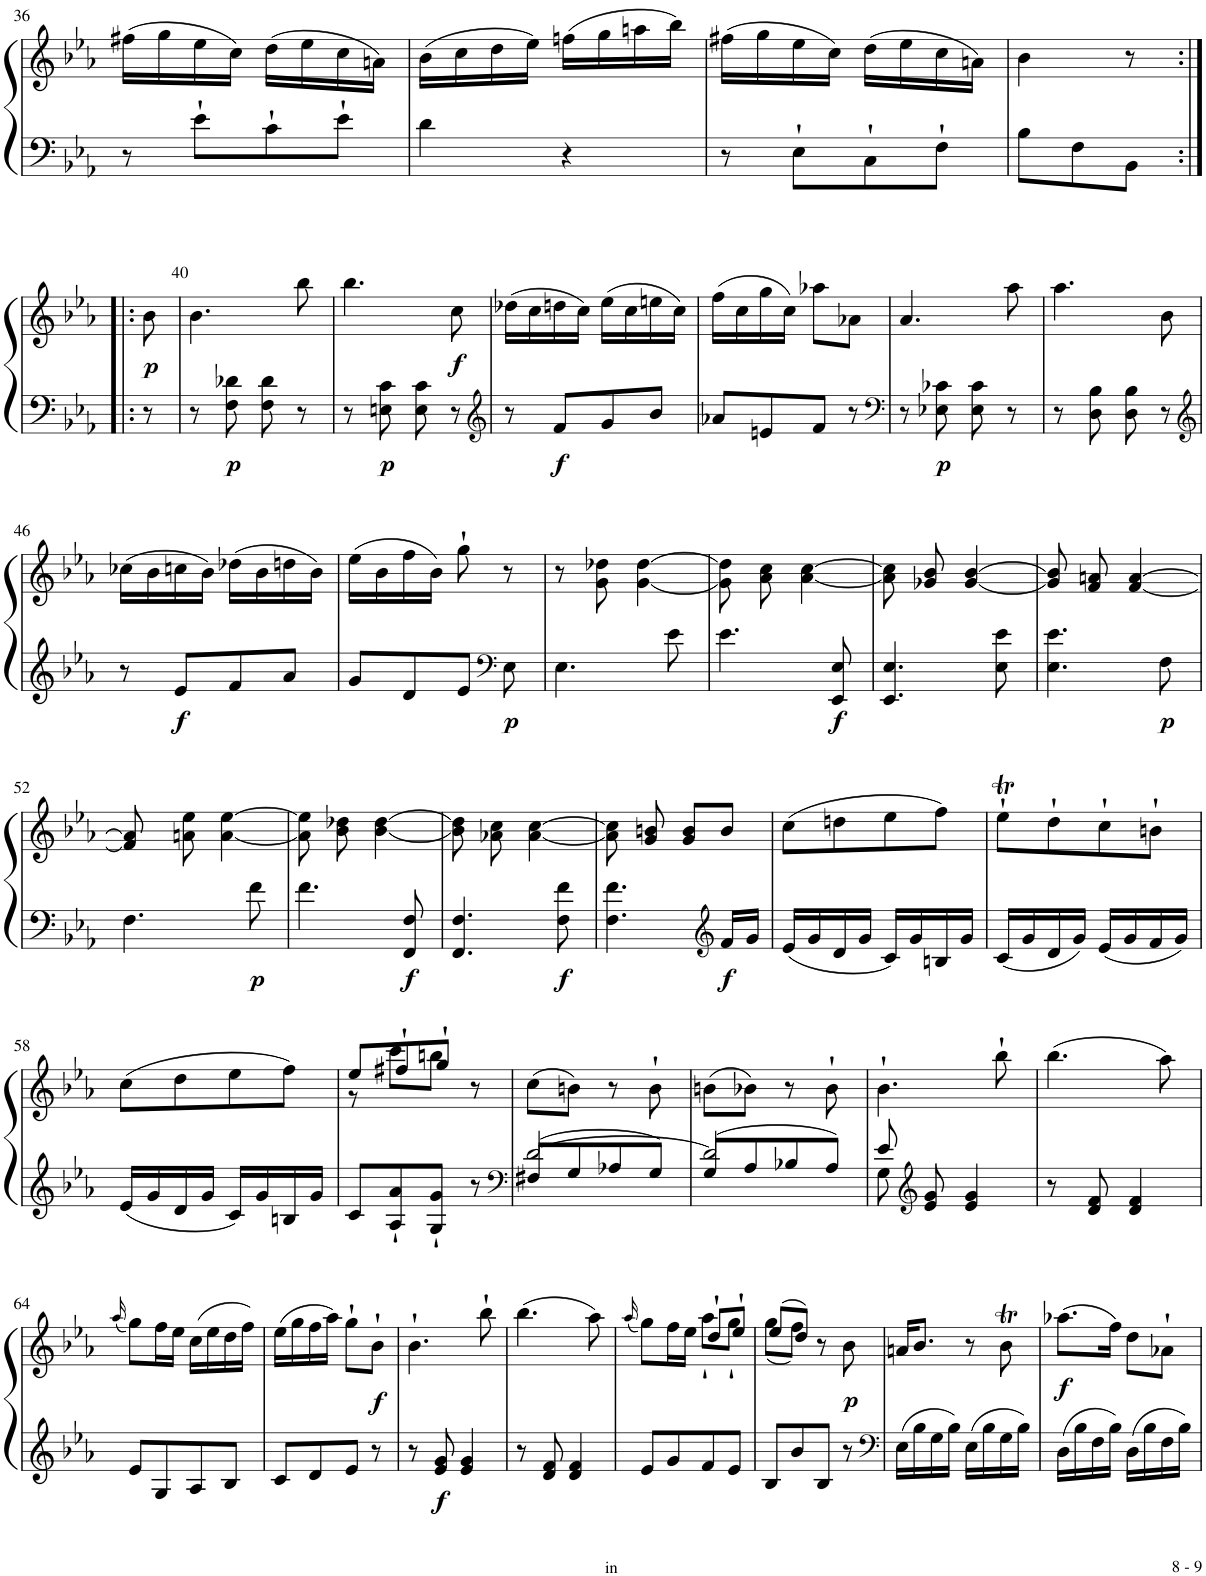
**kern	**kern	**dynam
*part1	*part1	*part1
*staff2	*staff1	*staff1/2
*I"Piano	*	*
*I'Pno.	*	*
!!LO:PB:g=z
*clefF4	*clefG2	*
*k[b-e-a-]	*k[b-e-a-]	*
*M2/4	*M2/4	*
=36	=36	=36
8r	(16ff#X\LL	.
.	16gg\	.
8e-`\L	16ee-\	.
.	16cc\JJ)	.
8c`\	(16dd\LL	.
.	16ee-\	.
8e-`\J	16cc\	.
.	16an\JJ)	.
=37	=37	=37
4d\	(16b-\LL	.
.	16cc\	.
.	16dd\	.
.	16ee-\JJ)	.
4r	(16ffn\LL	.
.	16gg\	.
.	16aan\	.
.	16bb-\JJ)	.
=38	=38	=38
8r	(16ff#X\LL	.
.	16gg\	.
8E-`\L	16ee-\	.
.	16cc\JJ)	.
8C`\	(16dd\LL	.
.	16ee-\	.
8F`\J	16cc\	.
.	16an\JJ)	.
=39	=39	=39
8B-\L	4b-\	.
8F\	.	.
8BB-\J	8r	.
!!LO:LB:g=z
=39X1:|!|:	=39X1:|!|:	=39X1:|!|:
!	!	!LO:DY:b
8r	8b-\	p
=40	=40	=40
8r	4.b-\	.
!	!	!LO:DY:b=2
8F\ 8d-X\	.	p
8F\ 8d-\	.	.
8r	8bb-\	.
=41	=41	=41
8r	4.bb-\	.
!	!	!LO:DY:b=2
8En\ 8c\	.	p
8E\ 8c\	.	.
!	!	!LO:DY:b
8r	8cc\	f
=42	=42	=42
*clefG2	*	*
8r	(16dd-X\LL	.
.	16cc\	.
!	!	!LO:DY:b=2
8f/L	16ddn\	f
.	16cc\JJ)	.
8g/	(16ee-\LL	.
.	16cc\	.
8b-/J	16een\	.
.	16cc\JJ)	.
=43	=43	=43
8a-X/L	(16ff\LL	.
.	16cc\	.
8en/	16gg\	.
.	16cc\JJ)	.
8f/J	8aa-X\L	.
8r	8a-X\J	.
=44	=44	=44
*clefF4	*	*
8r	4.a-/	.
!	!	!LO:DY:b=2
8E-X\ 8c-X\	.	p
8E-\ 8c-\	.	.
8r	8aa-\	.
=45	=45	=45
8r	4.aa-\	.
8D\ 8B-\	.	.
8D\ 8B-\	.	.
8r	8b-\	.
!!LO:LB:g=z
=46	=46	=46
*clefG2	*	*
8r	(16cc-X\LL	.
.	16b-\	.
!	!	!LO:DY:b=2
8e-/L	16ccn\	f
.	16b-\JJ)	.
8f/	(16dd-X\LL	.
.	16b-\	.
8a-/J	16ddn\	.
.	16b-\JJ)	.
=47	=47	=47
8g/L	(16ee-\LL	.
.	16b-\	.
8d/	16ff\	.
.	16b-\JJ)	.
8e-/J	8gg`\	.
*clefF4	*	*
!	!	!LO:DY:b=2
8E-\	8r	p
=48	=48	=48
4.E-\	8r	.
.	8g\ 8dd-X\	.
.	[4g\ [4dd-\	.
8e-\	.	.
=49	=49	=49
4.e-\	8g\] 8dd-\]	.
.	8a-\ 8cc\	.
.	[4a-\ [4cc\	.
!	!	!LO:DY:b=2
8EE-/ 8E-/	.	f
=50	=50	=50
4.EE-/ 4.E-/	8a-\] 8cc\]	.
.	8g-X/ 8b-/	.
.	[4g-/ [4b-/	.
8E-\ 8e-\	.	.
=51	=51	=51
4.E-\ 4.e-\	8g-/] 8b-/]	.
.	8f/ 8an/	.
.	[4f/ [4a/	.
!	!	!LO:DY:b=2
8F\	.	p
!!LO:LB:g=z
=52	=52	=52
4.F\	8f/] 8a/]	.
.	8an\ 8ee-\	.
.	[4a\ [4ee-\	.
!	!	!LO:DY:b=2
8f\	.	p
=53	=53	=53
4.f\	8a\] 8ee-\]	.
.	8b-\ 8dd-X\	.
.	[4b-\ [4dd-\	.
!	!	!LO:DY:b=2
8FF/ 8F/	.	f
=54	=54	=54
4.FF/ 4.F/	8b-\] 8dd-\]	.
.	8a-X\ 8cc\	.
.	[4a-\ [4cc\	.
!	!	!LO:DY:b=2
8F\ 8f\	.	f
=55	=55	=55
4.F\ 4.f\	8a-\] 8cc\]	.
.	8g/ 8bn/	.
.	8g/ 8b/L	.
*clefG2	*	*
!	!	!LO:DY:b=2
16f/LL	8b/J	f
16g/JJ	.	.
=56	=56	=56
16e-/LL	(8cc\L	.
16g/	.	.
16d/	8ddn\	.
16g/JJ	.	.
16c/LL	8ee-\	.
16g/	.	.
16Bn/	8ff\J)	.
16g/JJ	.	.
=57	=57	=57
16c/LL	8ee-T`\L	.
16g/	.	.
16d/	8dd`\	.
16g/JJ	.	.
16e-/LL	8cc`\	.
16g/	.	.
16f/	8bn`\J	.
16g/JJ	.	.
!!LO:LB:g=z
=58	=58	=58
16e-/LL	(8cc\L	.
16g/	.	.
16d/	8dd\	.
16g/JJ	.	.
16c/LL	8ee-\	.
16g/	.	.
16Bn/	8ff\J)	.
16g/JJ	.	.
=59	=59	=59
*	*^	*
8c/L	8ee-/L	8r	.
8A-/` 8a-/`	8ff#X`/	8ccc\L	.
8G/` 8g/`J	8gg`/J	8bbn\J	.
8r	8r	8ryy	.
*	*v	*v	*
=60	=60	=60
*clefF4	*	*
*^	*	*
8F#X/L	[2d/	(8cc\L	.
8G/	.	8bn\J)	.
8A-X/	.	8r	.
8G/J	.	8b`\	.
=61	=61	=61	=61
8G/L	2d/]	(8bn\L	.
8A-/	.	8b-X\J)	.
8B-X/	.	8r	.
8A-/J	.	8b-`\	.
=62	=62	=62	=62
8G\	8e-/	4.b-`\	.
*clefG2	*	*	*
8e-/ 8g/	4.ryy	.	.
4e-/ 4g/	.	.	.
.	.	8bb-`\	.
*v	*v	*	*
=63	=63	=63
8r	(4.bb-\	.
8d/ 8f/	.	.
4d/ 4f/	.	.
.	8aa-\)	.
!!LO:LB:g=z
=64	=64	=64
.	(16qaa-/	.
8e-/L	8gg\L)	.
8G/	16ff\L	.
.	16ee-\JJ	.
8A-/	(16cc\LL	.
.	16ee-\	.
8B-/J	16dd\	.
.	16ff\JJ)	.
=65	=65	=65
8c/L	(16ee-\LL	.
.	16gg\	.
8d/	16ff\	.
.	16aa-\JJ)	.
8e-/J	8gg`\L	.
!	!	!LO:DY:b
8r	8b-`\J	f
=66	=66	=66
8r	4.b-`\	.
!	!	!LO:DY:b=2
8e-/ 8g/	.	f
4e-/ 4g/	.	.
.	8bb-`\	.
=67	=67	=67
8r	(4.bb-\	.
8d/ 8f/	.	.
4d/ 4f/	.	.
.	8aa-\)	.
=68	=68	=68
.	(16qaa-/	.
*	*^	*
8e-/L	8gg\L)	4ryy	.
8g/	16ff\L	.	.
.	16ee-\JJ	.	.
8f/	8dd`/L	8aa-`\L	.
8e-/J	8ee-`/J	8gg`\J	.
=69	=69	=69	=69
8B-/L	(8ee-/L	(8gg\L	.
8b-/	8dd/J)	8ff\J)	.
8B-/J	8r	4ryy	.
!	!	!	!LO:DY:b
8r	8b-\	.	p
*	*v	*v	*
=70	=70	=70
*clefF4	*	*
16E-\LL	16an/KL	.
16B-\	8.b-/J	.
16G\	.	.
16B-\JJ	.	.
16E-\LL	8r	.
16B-\	.	.
16G\	8b-T\	.
16B-\JJ	.	.
=71	=71	=71
!	!	!LO:DY:b
16D\LL	(8.aa-X\L	f
16B-\	.	.
16F\	.	.
16B-\JJ	16ff\Jk)	.
16D\LL	8dd\L	.
16B-\	.	.
16F\	8a-X`\J	.
16B-\JJ	.	.
=	=	=
*-	*-	*-
